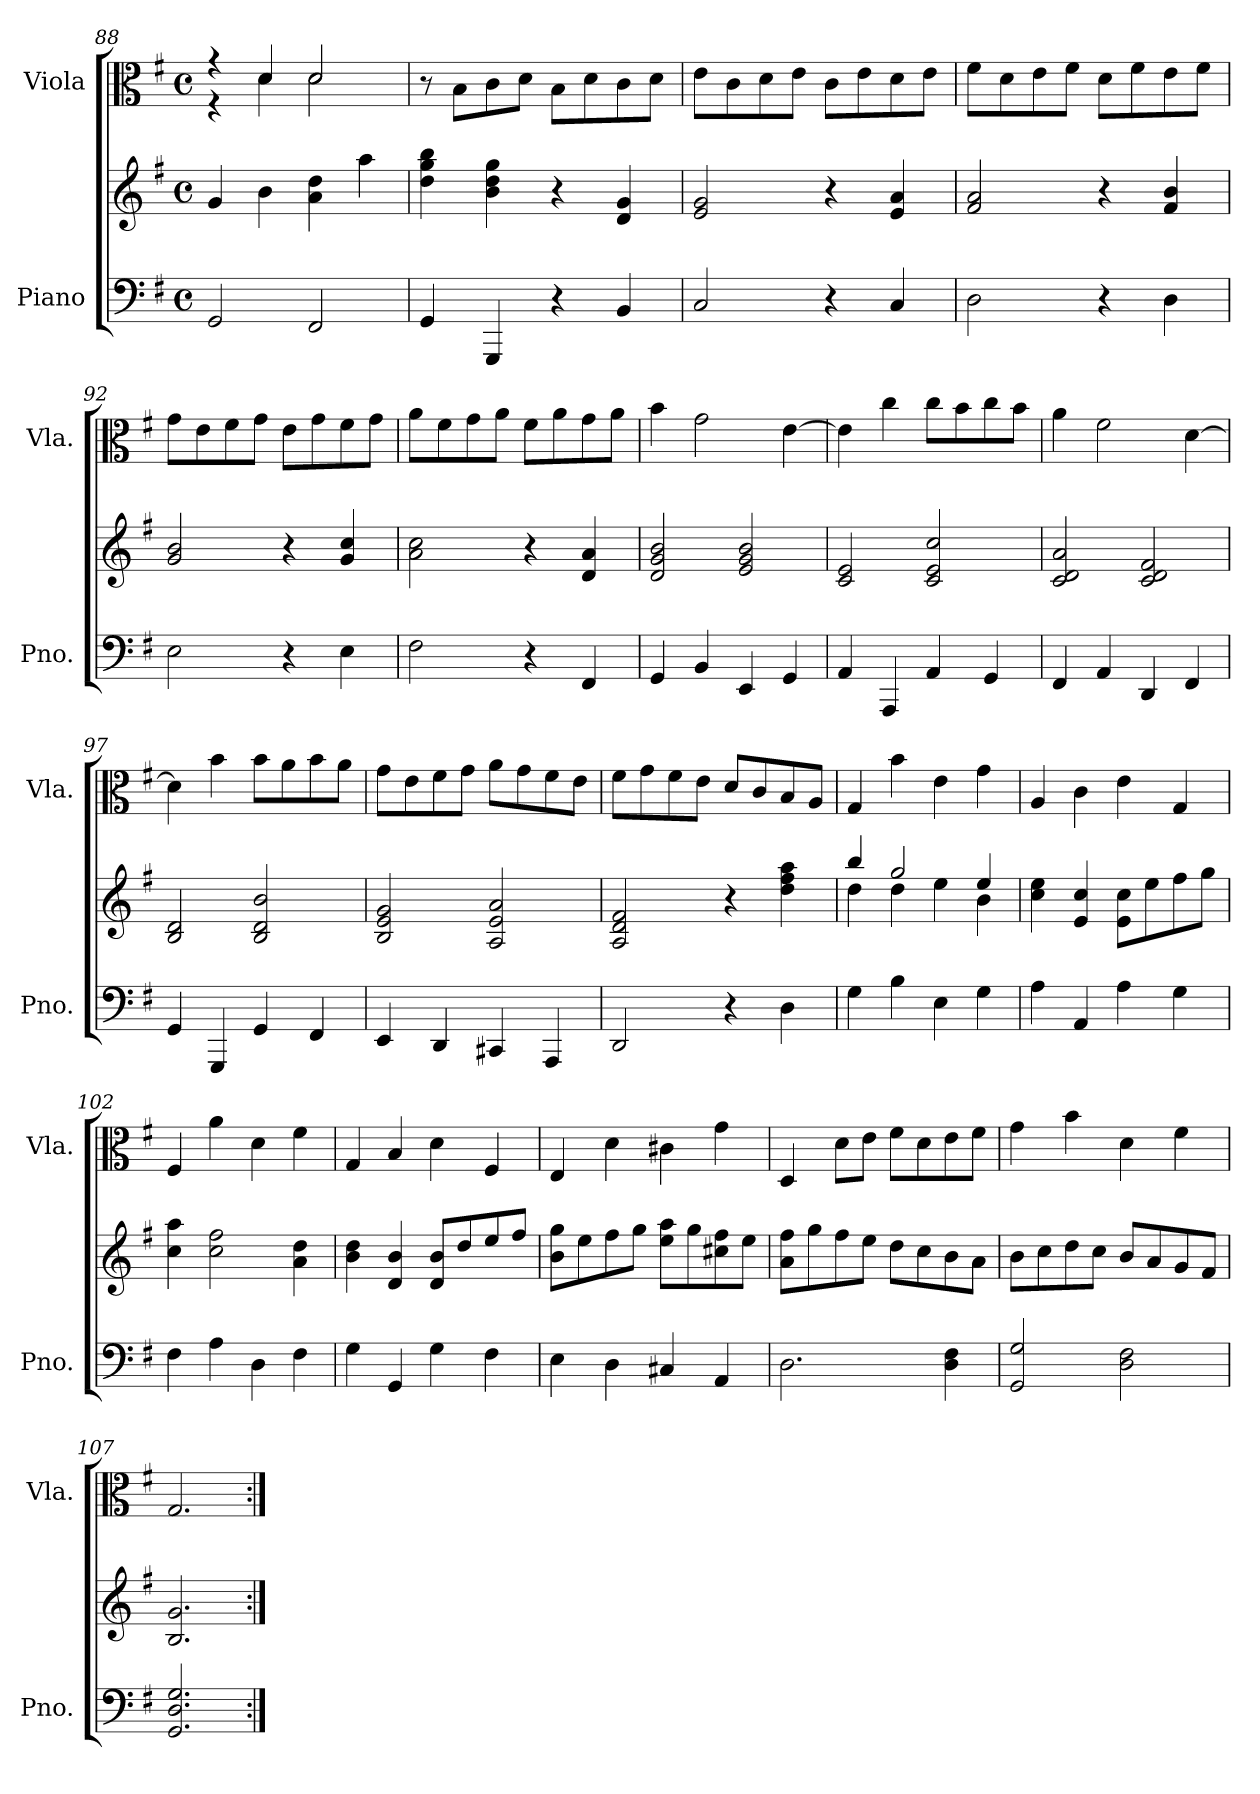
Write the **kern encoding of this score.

**kern	**kern	**kern
*part2	*part2	*part1
*staff3	*staff2	*staff1
*I"Piano	*	*I"Viola
*I'Pno.	*	*I'Vla.
*clefF4	*clefG2	*clefC3
*k[f#]	*k[f#]	*k[f#]
*M4/4	*M4/4	*M4/4
*met(c)	*met(c)	*met(c)
=88	=88	=88
*	*	*^
2GG/	4g/	4r	4r
.	4b\	4d/	4d\
2FF#/	4a\ 4dd\	2d/	2d\
.	4aa\	.	.
*	*	*v	*v
=89	=89	=89
4GG/	4dd\ 4gg\ 4bb\	8r
.	.	8B\L
4GGG/	4b\ 4dd\ 4gg\	8c\
.	.	8d\J
4r	4r	8B\L
.	.	8d\
4BB/	4d/ 4g/	8c\
.	.	8d\J
=90	=90	=90
2C/	2e/ 2g/	8e\L
.	.	8c\
.	.	8d\
.	.	8e\J
4r	4r	8c\L
.	.	8e\
4C/	4e/ 4a/	8d\
.	.	8e\J
=91	=91	=91
2D\	2f#/ 2a/	8f#\L
.	.	8d\
.	.	8e\
.	.	8f#\J
4r	4r	8d\L
.	.	8f#\
4D\	4f#/ 4b/	8e\
.	.	8f#\J
!!LO:PB:g=z
=92	=92	=92
2E\	2g/ 2b/	8g\L
.	.	8e\
.	.	8f#\
.	.	8g\J
4r	4r	8e\L
.	.	8g\
4E\	4g/ 4cc/	8f#\
.	.	8g\J
=93	=93	=93
2F#\	2a\ 2cc\	8a\L
.	.	8f#\
.	.	8g\
.	.	8a\J
4r	4r	8f#\L
.	.	8a\
4FF#/	4d/ 4a/	8g\
.	.	8a\J
=94	=94	=94
4GG/	2d/ 2g/ 2b/	4b\
4BB/	.	2g\
4EE/	2e/ 2g/ 2b/	.
4GG/	.	[4e\
=95	=95	=95
4AA/	2c/ 2e/	4e\]
4AAA/	.	4cc\
4AA/	2c/ 2e/ 2cc/	8cc\L
.	.	8b\
4GG/	.	8cc\
.	.	8b\J
=96	=96	=96
4FF#/	2c/ 2d/ 2a/	4a\
4AA/	.	2f#\
4DD/	2c/ 2d/ 2f#/	.
4FF#/	.	[4d\
=97	=97	=97
4GG/	2B/ 2d/	4d\]
4GGG/	.	4b\
4GG/	2B/ 2d/ 2b/	8b\L
.	.	8a\
4FF#/	.	8b\
.	.	8a\J
!!LO:LB:g=z
=98	=98	=98
4EE/	2B/ 2e/ 2g/	8g\L
.	.	8e\
4DD/	.	8f#\
.	.	8g\J
4CC#X/	2A/ 2e/ 2a/	8a\L
.	.	8g\
4AAA/	.	8f#\
.	.	8e\J
=99	=99	=99
2DD/	2A/ 2d/ 2f#/	8f#\L
.	.	8g\
.	.	8f#\
.	.	8e\J
4r	4r	8d/L
.	.	8c/
4D\	4dd\ 4ff#\ 4aa\	8B/
.	.	8A/J
=100	=100	=100
*	*^	*
4G\	4bb/	4dd\	4G/
4B\	2gg/	4dd\	4b\
4E\	.	4ee\	4e\
4G\	4ee/	4b\	4g\
*	*v	*v	*
=101	=101	=101
4A\	4cc\ 4ee\	4A/
4AA/	4e/ 4cc/	4c\
4A\	8e\ 8cc\L	4e\
.	8ee\	.
4G\	8ff#\	4G/
.	8gg\J	.
=102	=102	=102
4F#\	4cc\ 4aa\	4F#/
4A\	2cc\ 2ff#\	4a\
4D\	.	4d\
4F#\	4a\ 4dd\	4f#\
=103	=103	=103
4G\	4b\ 4dd\	4G/
4GG/	4d/ 4b/	4B/
4G\	8d/ 8b/L	4d\
.	8dd/	.
4F#\	8ee/	4F#/
.	8ff#/J	.
!!LO:LB:g=z
=104	=104	=104
4E\	8b\ 8gg\L	4E/
.	8ee\	.
4D\	8ff#\	4d\
.	8gg\J	.
4C#X/	8ee\ 8aa\L	4c#X\
.	8gg\	.
4AA/	8cc#X\ 8ff#\	4g\
.	8ee\J	.
=105	=105	=105
2.D\	8a\ 8ff#\L	4D/
.	8gg\	.
.	8ff#\	8d\L
.	8ee\J	8e\J
.	8dd\L	8f#\L
.	8cc\	8d\
4D\ 4F#\	8b\	8e\
.	8a\J	8f#\J
=106	=106	=106
2GG/ 2G/	8b\L	4g\
.	8cc\	.
.	8dd\	4b\
.	8cc\J	.
2D\ 2F#\	8b/L	4d\
.	8a/	.
.	8g/	4f#\
.	8f#/J	.
=107	=107	=107
2.GG/ 2.D/ 2.G/	2.B/ 2.g/	2.G/
=:|!	=:|!	=:|!
*-	*-	*-
